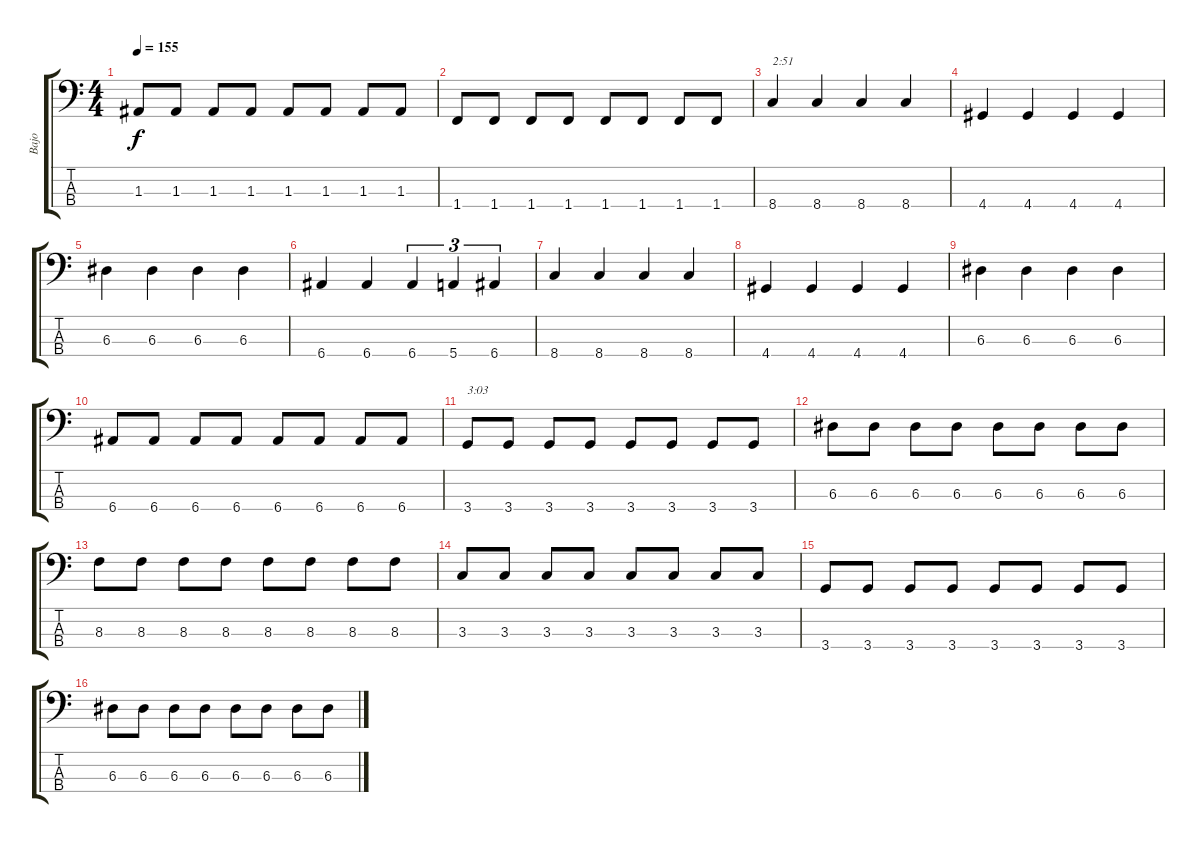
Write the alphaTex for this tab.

\track ("Bajo" "Bajo") {instrument electricbassfinger}
\staff {score tabs}
\tuning (G2 D2 A1 E1) {hide}
\ts (4 4)
\tempo 155
\clef f4
\ks c
1.3.8{dy f} 1.3.8 1.3.8 1.3.8 1.3.8 1.3.8 1.3.8 1.3.8 |
1.4.8 1.4.8 1.4.8 1.4.8 1.4.8 1.4.8 1.4.8 1.4.8 |
8.4.4{txt "2:51"} 8.4.4 8.4.4 8.4.4 |
4.4.4 4.4.4 4.4.4 4.4.4 |
6.3.4 6.3.4 6.3.4 6.3.4 |
6.4.4 6.4.4 6.4.4{tu (3 2)} 5.4.4{tu (3 2)} 6.4.4{tu (3 2)} |
8.4.4 8.4.4 8.4.4 8.4.4 |
4.4.4 4.4.4 4.4.4 4.4.4 |
6.3.4 6.3.4 6.3.4 6.3.4 |
6.4.8 6.4.8 6.4.8 6.4.8 6.4.8 6.4.8 6.4.8 6.4.8 |
3.4.8{txt "3:03"} 3.4.8 3.4.8 3.4.8 3.4.8 3.4.8 3.4.8 3.4.8 |
6.3.8 6.3.8 6.3.8 6.3.8 6.3.8 6.3.8 6.3.8 6.3.8 |
8.3.8 8.3.8 8.3.8 8.3.8 8.3.8 8.3.8 8.3.8 8.3.8 |
3.3.8 3.3.8 3.3.8 3.3.8 3.3.8 3.3.8 3.3.8 3.3.8 |
3.4.8 3.4.8 3.4.8 3.4.8 3.4.8 3.4.8 3.4.8 3.4.8 |
6.3.8 6.3.8 6.3.8 6.3.8 6.3.8 6.3.8 6.3.8 6.3.8
